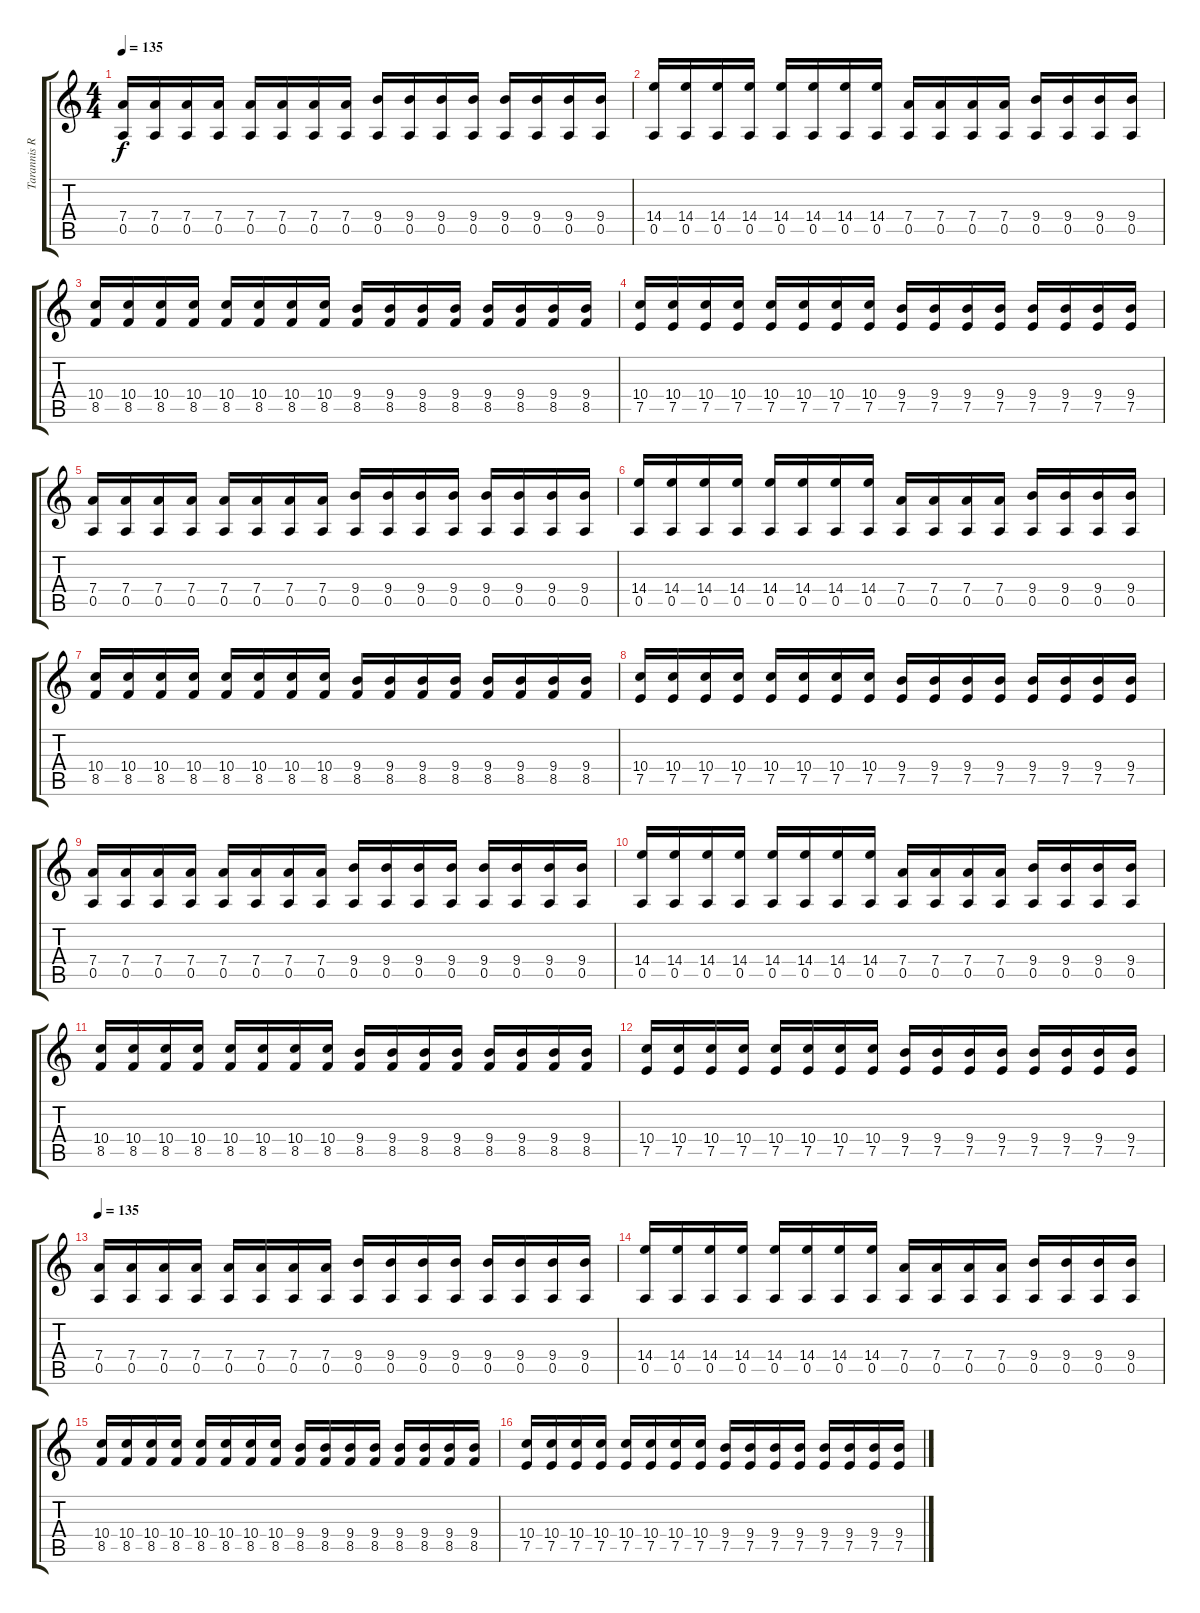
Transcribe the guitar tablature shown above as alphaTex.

\track ("Tarannis Rythm Guitar 2" "Tarannis R") {instrument overdrivenguitar}
\staff {score tabs}
\tuning (E4 B3 G3 D3 A2 E2) {hide}
\ts (4 4)
\tempo 135
\clef g2
\ks c
(7.4 0.5).16{dy f} (7.4 0.5).16 (7.4 0.5).16 (7.4 0.5).16 (7.4 0.5).16 (7.4 0.5).16 (7.4 0.5).16 (7.4 0.5).16 (9.4 0.5).16 (9.4 0.5).16 (9.4 0.5).16 (9.4 0.5).16 (9.4 0.5).16 (9.4 0.5).16 (9.4 0.5).16 (9.4 0.5).16 |
(14.4 0.5).16 (14.4 0.5).16 (14.4 0.5).16 (14.4 0.5).16 (14.4 0.5).16 (14.4 0.5).16 (14.4 0.5).16 (14.4 0.5).16 (7.4 0.5).16 (7.4 0.5).16 (7.4 0.5).16 (7.4 0.5).16 (9.4 0.5).16 (9.4 0.5).16 (9.4 0.5).16 (9.4 0.5).16 |
(10.4 8.5).16 (10.4 8.5).16 (10.4 8.5).16 (10.4 8.5).16 (10.4 8.5).16 (10.4 8.5).16 (10.4 8.5).16 (10.4 8.5).16 (9.4 8.5).16 (9.4 8.5).16 (9.4 8.5).16 (9.4 8.5).16 (9.4 8.5).16 (9.4 8.5).16 (9.4 8.5).16 (9.4 8.5).16 |
(10.4 7.5).16 (10.4 7.5).16 (10.4 7.5).16 (10.4 7.5).16 (10.4 7.5).16 (10.4 7.5).16 (10.4 7.5).16 (10.4 7.5).16 (9.4 7.5).16 (9.4 7.5).16 (9.4 7.5).16 (9.4 7.5).16 (9.4 7.5).16 (9.4 7.5).16 (9.4 7.5).16 (9.4 7.5).16 |
(7.4 0.5).16 (7.4 0.5).16 (7.4 0.5).16 (7.4 0.5).16 (7.4 0.5).16 (7.4 0.5).16 (7.4 0.5).16 (7.4 0.5).16 (9.4 0.5).16 (9.4 0.5).16 (9.4 0.5).16 (9.4 0.5).16 (9.4 0.5).16 (9.4 0.5).16 (9.4 0.5).16 (9.4 0.5).16 |
(14.4 0.5).16 (14.4 0.5).16 (14.4 0.5).16 (14.4 0.5).16 (14.4 0.5).16 (14.4 0.5).16 (14.4 0.5).16 (14.4 0.5).16 (7.4 0.5).16 (7.4 0.5).16 (7.4 0.5).16 (7.4 0.5).16 (9.4 0.5).16 (9.4 0.5).16 (9.4 0.5).16 (9.4 0.5).16 |
(10.4 8.5).16 (10.4 8.5).16 (10.4 8.5).16 (10.4 8.5).16 (10.4 8.5).16 (10.4 8.5).16 (10.4 8.5).16 (10.4 8.5).16 (9.4 8.5).16 (9.4 8.5).16 (9.4 8.5).16 (9.4 8.5).16 (9.4 8.5).16 (9.4 8.5).16 (9.4 8.5).16 (9.4 8.5).16 |
(10.4 7.5).16 (10.4 7.5).16 (10.4 7.5).16 (10.4 7.5).16 (10.4 7.5).16 (10.4 7.5).16 (10.4 7.5).16 (10.4 7.5).16 (9.4 7.5).16 (9.4 7.5).16 (9.4 7.5).16 (9.4 7.5).16 (9.4 7.5).16 (9.4 7.5).16 (9.4 7.5).16 (9.4 7.5).16 |
(7.4 0.5).16 (7.4 0.5).16 (7.4 0.5).16 (7.4 0.5).16 (7.4 0.5).16 (7.4 0.5).16 (7.4 0.5).16 (7.4 0.5).16 (9.4 0.5).16 (9.4 0.5).16 (9.4 0.5).16 (9.4 0.5).16 (9.4 0.5).16 (9.4 0.5).16 (9.4 0.5).16 (9.4 0.5).16 |
(14.4 0.5).16 (14.4 0.5).16 (14.4 0.5).16 (14.4 0.5).16 (14.4 0.5).16 (14.4 0.5).16 (14.4 0.5).16 (14.4 0.5).16 (7.4 0.5).16 (7.4 0.5).16 (7.4 0.5).16 (7.4 0.5).16 (9.4 0.5).16 (9.4 0.5).16 (9.4 0.5).16 (9.4 0.5).16 |
(10.4 8.5).16 (10.4 8.5).16 (10.4 8.5).16 (10.4 8.5).16 (10.4 8.5).16 (10.4 8.5).16 (10.4 8.5).16 (10.4 8.5).16 (9.4 8.5).16 (9.4 8.5).16 (9.4 8.5).16 (9.4 8.5).16 (9.4 8.5).16 (9.4 8.5).16 (9.4 8.5).16 (9.4 8.5).16 |
(10.4 7.5).16 (10.4 7.5).16 (10.4 7.5).16 (10.4 7.5).16 (10.4 7.5).16 (10.4 7.5).16 (10.4 7.5).16 (10.4 7.5).16 (9.4 7.5).16 (9.4 7.5).16 (9.4 7.5).16 (9.4 7.5).16 (9.4 7.5).16 (9.4 7.5).16 (9.4 7.5).16 (9.4 7.5).16 |
\tempo 135
(7.4 0.5).16 (7.4 0.5).16 (7.4 0.5).16 (7.4 0.5).16 (7.4 0.5).16 (7.4 0.5).16 (7.4 0.5).16 (7.4 0.5).16 (9.4 0.5).16 (9.4 0.5).16 (9.4 0.5).16 (9.4 0.5).16 (9.4 0.5).16 (9.4 0.5).16 (9.4 0.5).16 (9.4 0.5).16 |
(14.4 0.5).16 (14.4 0.5).16 (14.4 0.5).16 (14.4 0.5).16 (14.4 0.5).16 (14.4 0.5).16 (14.4 0.5).16 (14.4 0.5).16 (7.4 0.5).16 (7.4 0.5).16 (7.4 0.5).16 (7.4 0.5).16 (9.4 0.5).16 (9.4 0.5).16 (9.4 0.5).16 (9.4 0.5).16 |
(10.4 8.5).16 (10.4 8.5).16 (10.4 8.5).16 (10.4 8.5).16 (10.4 8.5).16 (10.4 8.5).16 (10.4 8.5).16 (10.4 8.5).16 (9.4 8.5).16 (9.4 8.5).16 (9.4 8.5).16 (9.4 8.5).16 (9.4 8.5).16 (9.4 8.5).16 (9.4 8.5).16 (9.4 8.5).16 |
(10.4 7.5).16 (10.4 7.5).16 (10.4 7.5).16 (10.4 7.5).16 (10.4 7.5).16 (10.4 7.5).16 (10.4 7.5).16 (10.4 7.5).16 (9.4 7.5).16 (9.4 7.5).16 (9.4 7.5).16 (9.4 7.5).16 (9.4 7.5).16 (9.4 7.5).16 (9.4 7.5).16 (9.4 7.5).16
